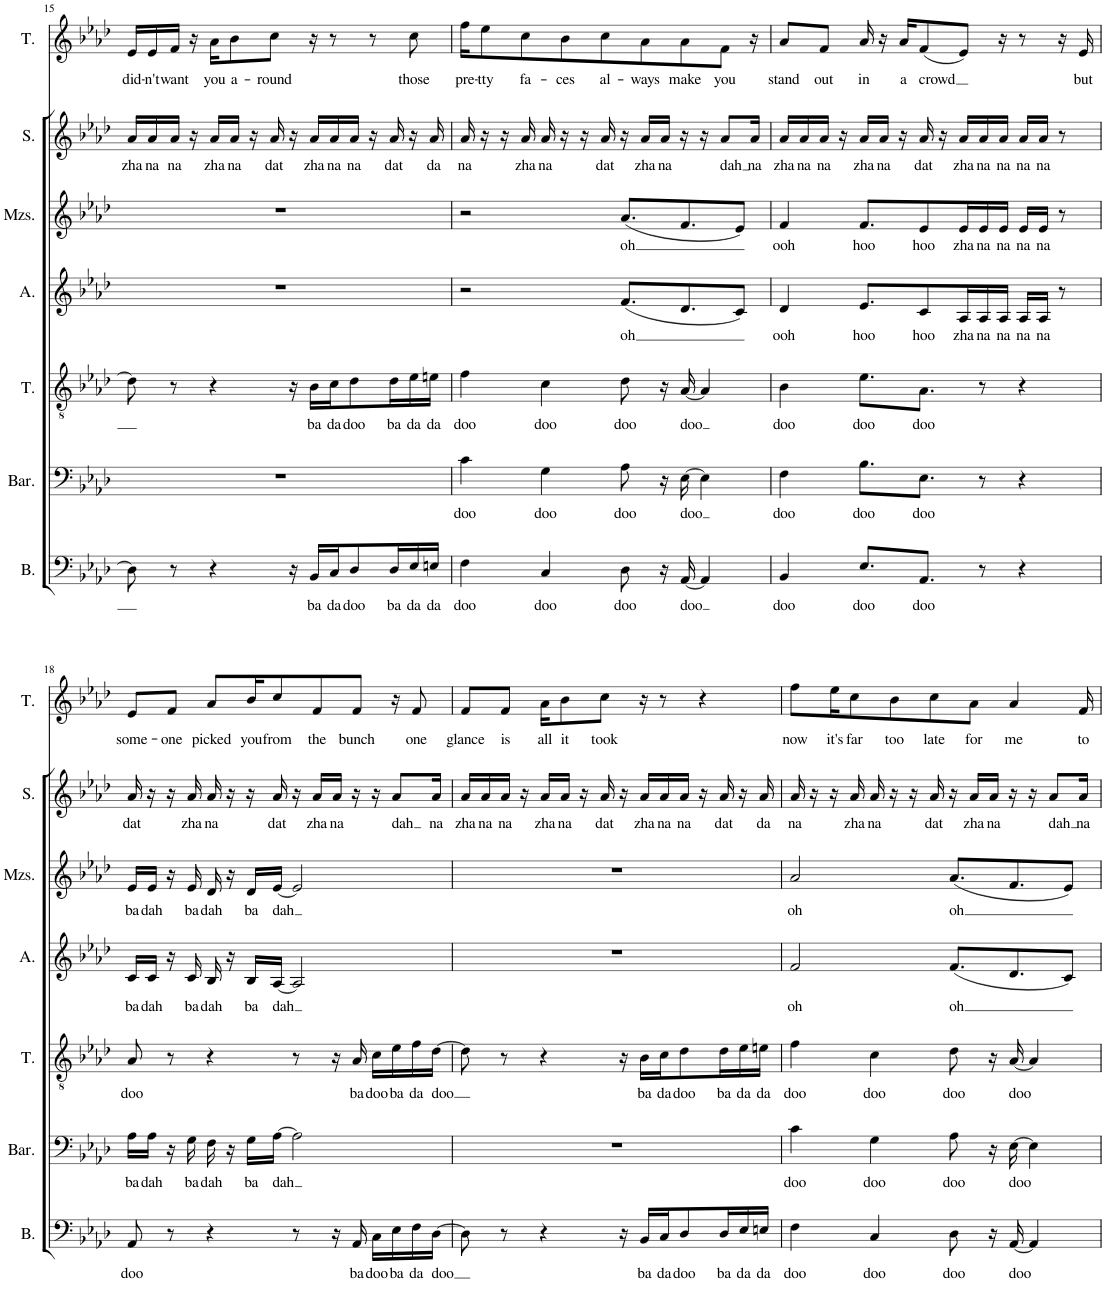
**kern	**text	**kern	**text	**kern	**text	**kern	**text	**kern	**text	**kern	**text	**kern	**text
*part7	*part7	*part6	*part6	*part5	*part5	*part4	*part4	*part3	*part3	*part2	*part2	*part1	*part1
*staff7	*staff7	*staff6	*staff6	*staff5	*staff5	*staff4	*staff4	*staff3	*staff3	*staff2	*staff2	*staff1	*staff1
*I"Bass	*	*I"Baritone	*	*I"Tenor	*	*I"Alto	*	*I"Mezzo-soprano	*	*I"Soprano	*	*I"&quot;Tenor&quot;	*
*I'B.	*	*I'Bar.	*	*I'T.	*	*I'A.	*	*I'Mzs.	*	*I'S.	*	*I'T.	*
!!LO:PB:g=z
*clefF4	*	*clefF4	*	*clefGv2	*	*clefG2	*	*clefG2	*	*clefG2	*	*clefG2	*
*k[b-e-a-d-]	*	*k[b-e-a-d-]	*	*k[b-e-a-d-]	*	*k[b-e-a-d-]	*	*k[b-e-a-d-]	*	*k[b-e-a-d-]	*	*k[b-e-a-d-]	*
*M4/4	*	*M4/4	*	*M4/4	*	*M4/4	*	*M4/4	*	*M4/4	*	*M4/4	*
=15	=15	=15	=15	=15	=15	=15	=15	=15	=15	=15	=15	=15	=15
!	!	!	!	!	!	!	!	!	!	!	!LO:LY:b	!	!LO:LY:b
8D-\]	.	1r	.	8d-\]	.	1r	.	1r	.	16a-/LL	zha	16e-/LL	did-
!	!	!	!	!	!	!	!	!	!	!	!LO:LY:b	!	!LO:LY:b
.	.	.	.	.	.	.	.	.	.	16a-/	na	16e-/	-n't
!	!	!	!	!	!	!	!	!	!	!	!LO:LY:b	!	!LO:LY:b
8r	.	.	.	8r	.	.	.	.	.	16a-/JJ	na	16f/JJ	want
.	.	.	.	.	.	.	.	.	.	16r	.	16r	.
!	!	!	!	!	!	!	!	!	!	!	!LO:LY:b	!	!LO:LY:b
4r	.	.	.	4r	.	.	.	.	.	16a-/LL	zha	16a-\KL	you
!	!	!	!	!	!	!	!	!	!	!	!LO:LY:b	!	!LO:LY:b
.	.	.	.	.	.	.	.	.	.	16a-/JJ	na	8b-\	a-
.	.	.	.	.	.	.	.	.	.	16r	.	.	.
!	!	!	!	!	!	!	!	!	!	!	!LO:LY:b	!	!LO:LY:b
.	.	.	.	.	.	.	.	.	.	16a-/	dat	8cc\J	-round
16r	.	.	.	16r	.	.	.	.	.	16r	.	.	.
!	!LO:LY:b	!	!	!	!LO:LY:b	!	!	!	!	!	!LO:LY:b	!	!
16BB-/LL	ba	.	.	16B-\LL	ba	.	.	.	.	16a-/LL	zha	16r	.
!	!LO:LY:b	!	!	!	!LO:LY:b	!	!	!	!	!	!LO:LY:b	!	!
16C/J	da	.	.	16c\J	da	.	.	.	.	16a-/	na	8r	.
!	!LO:LY:b	!	!	!	!LO:LY:b	!	!	!	!	!	!LO:LY:b	!	!
8D-/	doo	.	.	8d-\	doo	.	.	.	.	16a-/JJ	na	.	.
.	.	.	.	.	.	.	.	.	.	16r	.	8r	.
!	!LO:LY:b	!	!	!	!LO:LY:b	!	!	!	!	!	!LO:LY:b	!	!
16D-/L	ba	.	.	16d-\L	ba	.	.	.	.	16a-/	dat	.	.
!	!LO:LY:b	!	!	!	!LO:LY:b	!	!	!	!	!	!	!	!LO:LY:b
16E-/	da	.	.	16e-\	da	.	.	.	.	16r	.	8cc\	those
!	!LO:LY:b	!	!	!	!LO:LY:b	!	!	!	!	!	!LO:LY:b	!	!
16En/JJ	da	.	.	16en\JJ	da	.	.	.	.	16a-/	da	.	.
=16	=16	=16	=16	=16	=16	=16	=16	=16	=16	=16	=16	=16	=16
!	!LO:LY:b	!	!LO:LY:b	!	!LO:LY:b	!	!	!	!	!	!LO:LY:b	!	!LO:LY:b
4F\	doo	4c\	doo	4f\	doo	2r	.	2r	.	16a-/	na	16ff\KL	pre-
!	!	!	!	!	!	!	!	!	!	!	!	!	!LO:LY:b
.	.	.	.	.	.	.	.	.	.	16r	.	8ee-\	-tty
.	.	.	.	.	.	.	.	.	.	16r	.	.	.
!	!	!	!	!	!	!	!	!	!	!	!LO:LY:b	!	!LO:LY:b
.	.	.	.	.	.	.	.	.	.	16a-/	zha	8cc\	fa-
!	!LO:LY:b	!	!LO:LY:b	!	!LO:LY:b	!	!	!	!	!	!LO:LY:b	!	!
4C/	doo	4G\	doo	4c\	doo	.	.	.	.	16a-/	na	.	.
!	!	!	!	!	!	!	!	!	!	!	!	!	!LO:LY:b
.	.	.	.	.	.	.	.	.	.	16r	.	8b-\	-ces
.	.	.	.	.	.	.	.	.	.	16r	.	.	.
!	!	!	!	!	!	!	!	!	!	!	!LO:LY:b	!	!LO:LY:b
.	.	.	.	.	.	.	.	.	.	16a-/	dat	8cc\	al-
!	!LO:LY:b	!	!LO:LY:b	!	!LO:LY:b	!	!LO:LY:b	!	!LO:LY:b	!	!	!	!
8D-\	doo	8A-\	doo	8d-\	doo	(8.f/L	oh	(8.a-/L	oh	16r	.	.	.
!	!	!	!	!	!	!	!	!	!	!	!LO:LY:b	!	!LO:LY:b
.	.	.	.	.	.	.	.	.	.	16a-/LL	zha	8a-\	-ways
!	!	!	!	!	!	!	!	!	!	!	!LO:LY:b	!	!
16r	.	16r	.	16r	.	.	.	.	.	16a-/JJ	na	.	.
!	!LO:LY:b	!	!LO:LY:b	!	!LO:LY:b	!	!	!	!	!	!	!	!LO:LY:b
[16AA-/	doo	[16E-\	doo	[16A-/	doo	8.d-/	.	8.f/	.	16r	.	8a-\	make
4AA-/]	.	4E-\]	.	4A-/]	.	.	.	.	.	16r	.	.	.
!	!	!	!	!	!	!	!	!	!	!	!LO:LY:b	!	!LO:LY:b
.	.	.	.	.	.	.	.	.	.	8a-/L	dah	8f\J	you
.	.	.	.	.	.	8c/J)	.	8e-/J)	.	.	.	.	.
!	!	!	!	!	!	!	!	!	!	!	!LO:LY:b	!	!
.	.	.	.	.	.	.	.	.	.	16a-/Jk	na	16r	.
=17	=17	=17	=17	=17	=17	=17	=17	=17	=17	=17	=17	=17	=17
!	!LO:LY:b	!	!LO:LY:b	!	!LO:LY:b	!	!LO:LY:b	!	!LO:LY:b	!	!LO:LY:b	!	!LO:LY:b
4BB-/	doo	4F\	doo	4B-\	doo	4d-/	ooh	4f/	ooh	16a-/LL	zha	8a-/L	stand
!	!	!	!	!	!	!	!	!	!	!	!LO:LY:b	!	!
.	.	.	.	.	.	.	.	.	.	16a-/	na	.	.
!	!	!	!	!	!	!	!	!	!	!	!LO:LY:b	!	!LO:LY:b
.	.	.	.	.	.	.	.	.	.	16a-/JJ	na	8f/J	out
.	.	.	.	.	.	.	.	.	.	16r	.	.	.
!	!LO:LY:b	!	!LO:LY:b	!	!LO:LY:b	!	!LO:LY:b	!	!LO:LY:b	!	!LO:LY:b	!	!LO:LY:b
8.E-/L	doo	8.B-\L	doo	8.e-\L	doo	8.e-/L	hoo	8.f/L	hoo	16a-/LL	zha	16a-/	in
!	!	!	!	!	!	!	!	!	!	!	!LO:LY:b	!	!
.	.	.	.	.	.	.	.	.	.	16a-/JJ	na	16r	.
!	!	!	!	!	!	!	!	!	!	!	!	!	!LO:LY:b
.	.	.	.	.	.	.	.	.	.	16r	.	16a-/KL	a
!	!LO:LY:b	!	!LO:LY:b	!	!LO:LY:b	!	!LO:LY:b	!	!LO:LY:b	!	!LO:LY:b	!	!LO:LY:b
8.AA-/J	doo	8.E-\J	doo	8.A-\J	doo	8c/	hoo	8e-/	hoo	16a-/	dat	(8f/	crowd
.	.	.	.	.	.	.	.	.	.	16r	.	.	.
!	!	!	!	!	!	!	!LO:LY:b	!	!LO:LY:b	!	!LO:LY:b	!	!
.	.	.	.	.	.	16A-/L	zha	16e-/L	zha	16a-/LL	zha	8e-/J)	.
!	!	!	!	!	!	!	!LO:LY:b	!	!LO:LY:b	!	!LO:LY:b	!	!
8r	.	8r	.	8r	.	16A-/	na	16e-/	na	16a-/	na	.	.
!	!	!	!	!	!	!	!LO:LY:b	!	!LO:LY:b	!	!LO:LY:b	!	!
.	.	.	.	.	.	16A-/JJ	na	16e-/JJ	na	16a-/JJ	na	16r	.
!	!	!	!	!	!	!	!LO:LY:b	!	!LO:LY:b	!	!LO:LY:b	!	!
4r	.	4r	.	4r	.	16A-/LL	na	16e-/LL	na	16a-/LL	na	8r	.
!	!	!	!	!	!	!	!LO:LY:b	!	!LO:LY:b	!	!LO:LY:b	!	!
.	.	.	.	.	.	16A-/JJ	na	16e-/JJ	na	16a-/JJ	na	.	.
.	.	.	.	.	.	8r	.	8r	.	8r	.	16r	.
!	!	!	!	!	!	!	!	!	!	!	!	!	!LO:LY:b
.	.	.	.	.	.	.	.	.	.	.	.	16e-/	but
!!LO:LB:g=z
=18	=18	=18	=18	=18	=18	=18	=18	=18	=18	=18	=18	=18	=18
!	!LO:LY:b	!	!LO:LY:b	!	!LO:LY:b	!	!LO:LY:b	!	!LO:LY:b	!	!LO:LY:b	!	!LO:LY:b
8AA-/	doo	16A-\LL	ba	8A-/	doo	16c/LL	ba	16e-/LL	ba	16a-/	dat	8e-/L	some-
!	!	!	!LO:LY:b	!	!	!	!LO:LY:b	!	!LO:LY:b	!	!	!	!
.	.	16A-\JJ	dah	.	.	16c/JJ	dah	16e-/JJ	dah	16r	.	.	.
!	!	!	!	!	!	!	!	!	!	!	!	!	!LO:LY:b
8r	.	16r	.	8r	.	16r	.	16r	.	16r	.	8f/J	-one
!	!	!	!LO:LY:b	!	!	!	!LO:LY:b	!	!LO:LY:b	!	!LO:LY:b	!	!
.	.	16G\	ba	.	.	16c/	ba	16e-/	ba	16a-/	zha	.	.
!	!	!	!LO:LY:b	!	!	!	!LO:LY:b	!	!LO:LY:b	!	!LO:LY:b	!	!LO:LY:b
4r	.	16F\	dah	4r	.	16B-/	dah	16d-/	dah	16a-/	na	8a-/L	picked
.	.	16r	.	.	.	16r	.	16r	.	16r	.	.	.
!	!	!	!LO:LY:b	!	!	!	!LO:LY:b	!	!LO:LY:b	!	!	!	!LO:LY:b
.	.	16G\LL	ba	.	.	16B-/LL	ba	16d-/LL	ba	16r	.	16b-/K	you
!	!	!	!LO:LY:b	!	!	!	!LO:LY:b	!	!LO:LY:b	!	!LO:LY:b	!	!LO:LY:b
.	.	[16A-\JJ	dah	.	.	[16A-/JJ	dah	[16e-/JJ	dah	16a-/	dat	8cc/	from
8r	.	2A-\]	.	8r	.	2A-/]	.	2e-/]	.	16r	.	.	.
!	!	!	!	!	!	!	!	!	!	!	!LO:LY:b	!	!LO:LY:b
.	.	.	.	.	.	.	.	.	.	16a-/LL	zha	8f/	the
!	!	!	!	!	!	!	!	!	!	!	!LO:LY:b	!	!
16r	.	.	.	16r	.	.	.	.	.	16a-/JJ	na	.	.
!	!LO:LY:b	!	!	!	!LO:LY:b	!	!	!	!	!	!	!	!LO:LY:b
16AA-/	ba	.	.	16A-/	ba	.	.	.	.	16r	.	8f/J	bunch
!	!LO:LY:b	!	!	!	!LO:LY:b	!	!	!	!	!	!	!	!
16C\LL	doo	.	.	16c\LL	doo	.	.	.	.	16r	.	.	.
!	!LO:LY:b	!	!	!	!LO:LY:b	!	!	!	!	!	!LO:LY:b	!	!
16E-\	ba	.	.	16e-\	ba	.	.	.	.	8a-/L	dah	16r	.
!	!LO:LY:b	!	!	!	!LO:LY:b	!	!	!	!	!	!	!	!LO:LY:b
16F\	da	.	.	16f\	da	.	.	.	.	.	.	8f/	one
!	!LO:LY:b	!	!	!	!LO:LY:b	!	!	!	!	!	!LO:LY:b	!	!
[16D-\JJ	doo	.	.	[16d-\JJ	doo	.	.	.	.	16a-/Jk	na	.	.
=19	=19	=19	=19	=19	=19	=19	=19	=19	=19	=19	=19	=19	=19
!	!	!	!	!	!	!	!	!	!	!	!LO:LY:b	!	!LO:LY:b
8D-\]	.	1r	.	8d-\]	.	1r	.	1r	.	16a-/LL	zha	8f/L	glance
!	!	!	!	!	!	!	!	!	!	!	!LO:LY:b	!	!
.	.	.	.	.	.	.	.	.	.	16a-/	na	.	.
!	!	!	!	!	!	!	!	!	!	!	!LO:LY:b	!	!LO:LY:b
8r	.	.	.	8r	.	.	.	.	.	16a-/JJ	na	8f/J	is
.	.	.	.	.	.	.	.	.	.	16r	.	.	.
!	!	!	!	!	!	!	!	!	!	!	!LO:LY:b	!	!LO:LY:b
4r	.	.	.	4r	.	.	.	.	.	16a-/LL	zha	16a-\KL	all
!	!	!	!	!	!	!	!	!	!	!	!LO:LY:b	!	!LO:LY:b
.	.	.	.	.	.	.	.	.	.	16a-/JJ	na	8b-\	it
.	.	.	.	.	.	.	.	.	.	16r	.	.	.
!	!	!	!	!	!	!	!	!	!	!	!LO:LY:b	!	!LO:LY:b
.	.	.	.	.	.	.	.	.	.	16a-/	dat	8cc\J	took
16r	.	.	.	16r	.	.	.	.	.	16r	.	.	.
!	!LO:LY:b	!	!	!	!LO:LY:b	!	!	!	!	!	!LO:LY:b	!	!
16BB-/LL	ba	.	.	16B-\LL	ba	.	.	.	.	16a-/LL	zha	16r	.
!	!LO:LY:b	!	!	!	!LO:LY:b	!	!	!	!	!	!LO:LY:b	!	!
16C/J	da	.	.	16c\J	da	.	.	.	.	16a-/	na	8r	.
!	!LO:LY:b	!	!	!	!LO:LY:b	!	!	!	!	!	!LO:LY:b	!	!
8D-/	doo	.	.	8d-\	doo	.	.	.	.	16a-/JJ	na	.	.
.	.	.	.	.	.	.	.	.	.	16r	.	4r	.
!	!LO:LY:b	!	!	!	!LO:LY:b	!	!	!	!	!	!LO:LY:b	!	!
16D-/L	ba	.	.	16d-\L	ba	.	.	.	.	16a-/	dat	.	.
!	!LO:LY:b	!	!	!	!LO:LY:b	!	!	!	!	!	!	!	!
16E-/	da	.	.	16e-\	da	.	.	.	.	16r	.	.	.
!	!LO:LY:b	!	!	!	!LO:LY:b	!	!	!	!	!	!LO:LY:b	!	!
16En/JJ	da	.	.	16en\JJ	da	.	.	.	.	16a-/	da	.	.
=20	=20	=20	=20	=20	=20	=20	=20	=20	=20	=20	=20	=20	=20
!	!LO:LY:b	!	!LO:LY:b	!	!LO:LY:b	!	!LO:LY:b	!	!LO:LY:b	!	!LO:LY:b	!	!LO:LY:b
4F\	doo	4c\	doo	4f\	doo	2f/	oh	2a-/	oh	16a-/	na	8ff\L	now
.	.	.	.	.	.	.	.	.	.	16r	.	.	.
!	!	!	!	!	!	!	!	!	!	!	!	!	!LO:LY:b
.	.	.	.	.	.	.	.	.	.	16r	.	16ee-\K	it's
!	!	!	!	!	!	!	!	!	!	!	!LO:LY:b	!	!LO:LY:b
.	.	.	.	.	.	.	.	.	.	16a-/	zha	8cc\	far
!	!LO:LY:b	!	!LO:LY:b	!	!LO:LY:b	!	!	!	!	!	!LO:LY:b	!	!
4C/	doo	4G\	doo	4c\	doo	.	.	.	.	16a-/	na	.	.
!	!	!	!	!	!	!	!	!	!	!	!	!	!LO:LY:b
.	.	.	.	.	.	.	.	.	.	16r	.	8b-\	too
.	.	.	.	.	.	.	.	.	.	16r	.	.	.
!	!	!	!	!	!	!	!	!	!	!	!LO:LY:b	!	!LO:LY:b
.	.	.	.	.	.	.	.	.	.	16a-/	dat	8cc\	late
!	!LO:LY:b	!	!LO:LY:b	!	!LO:LY:b	!	!LO:LY:b	!	!LO:LY:b	!	!	!	!
8D-\	doo	8A-\	doo	8d-\	doo	(8.f/L	oh	(8.a-/L	oh	16r	.	.	.
!	!	!	!	!	!	!	!	!	!	!	!LO:LY:b	!	!LO:LY:b
.	.	.	.	.	.	.	.	.	.	16a-/LL	zha	8a-\J	for
!	!	!	!	!	!	!	!	!	!	!	!LO:LY:b	!	!
16r	.	16r	.	16r	.	.	.	.	.	16a-/JJ	na	.	.
!	!LO:LY:b	!	!LO:LY:b	!	!LO:LY:b	!	!	!	!	!	!	!	!LO:LY:b
[16AA-/	doo	[16E-\	doo	[16A-/	doo	8.d-/	.	8.f/	.	16r	.	4a-/	me
4AA-/]	.	4E-\]	.	4A-/]	.	.	.	.	.	16r	.	.	.
!	!	!	!	!	!	!	!	!	!	!	!LO:LY:b	!	!
.	.	.	.	.	.	.	.	.	.	8a-/L	dah	.	.
.	.	.	.	.	.	8c/J)	.	8e-/J)	.	.	.	.	.
!	!	!	!	!	!	!	!	!	!	!	!LO:LY:b	!	!LO:LY:b
.	.	.	.	.	.	.	.	.	.	16a-/Jk	na	16f/	to
=	=	=	=	=	=	=	=	=	=	=	=	=	=
*-	*-	*-	*-	*-	*-	*-	*-	*-	*-	*-	*-	*-	*-
